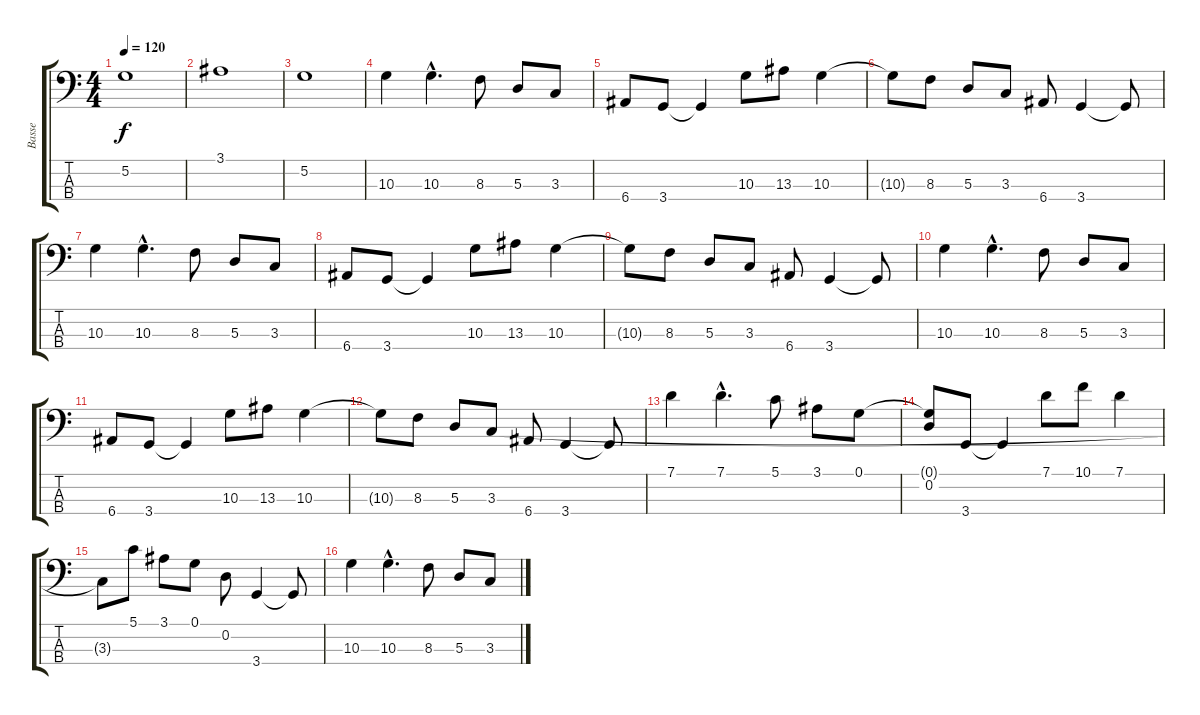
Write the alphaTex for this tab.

\track ("Basse" "Basse") {instrument electricbassfinger}
\staff {score tabs}
\tuning (G2 D2 A1 E1) {hide}
\ts (4 4)
\tempo 120
\clef f4
\ks c
5.2.1{dy f instrument electricbassfinger} |
3.1.1 |
5.2.1 |
10.3.4 10.3{hac}.4{d} 8.3.8 5.3.8 3.3.8 |
6.4.8 3.4.8 3.4{t}.4 10.3.8 13.3.8 10.3.4 |
10.3{t}.8 8.3.8 5.3.8 3.3.8 6.4.8 3.4.4 3.4{t}.8 |
10.3.4 10.3{hac}.4{d} 8.3.8 5.3.8 3.3.8 |
6.4.8 3.4.8 3.4{t}.4 10.3.8 13.3.8 10.3.4 |
10.3{t}.8 8.3.8 5.3.8 3.3.8 6.4.8 3.4.4 3.4{t}.8 |
10.3.4 10.3{hac}.4{d} 8.3.8 5.3.8 3.3.8 |
6.4.8 3.4.8 3.4{t}.4 10.3.8 13.3.8 10.3.4 |
10.3{t}.8 8.3.8 5.3.8 3.3.8 6.4.8 3.4.4 3.4{t}.8 |
7.1.4 7.1{hac}.4{d} 5.1.8 3.1.8 0.1.8 |
(0.1{t} 0.2).8 3.4.8 3.4{t}.4 7.1.8 10.1.8 7.1.4 |
3.3{t}.8 5.1.8 3.1.8 0.1.8 0.2.8 3.4.4 3.4{t}.8 |
10.3.4 10.3{hac}.4{d} 8.3.8 5.3.8 3.3.8
